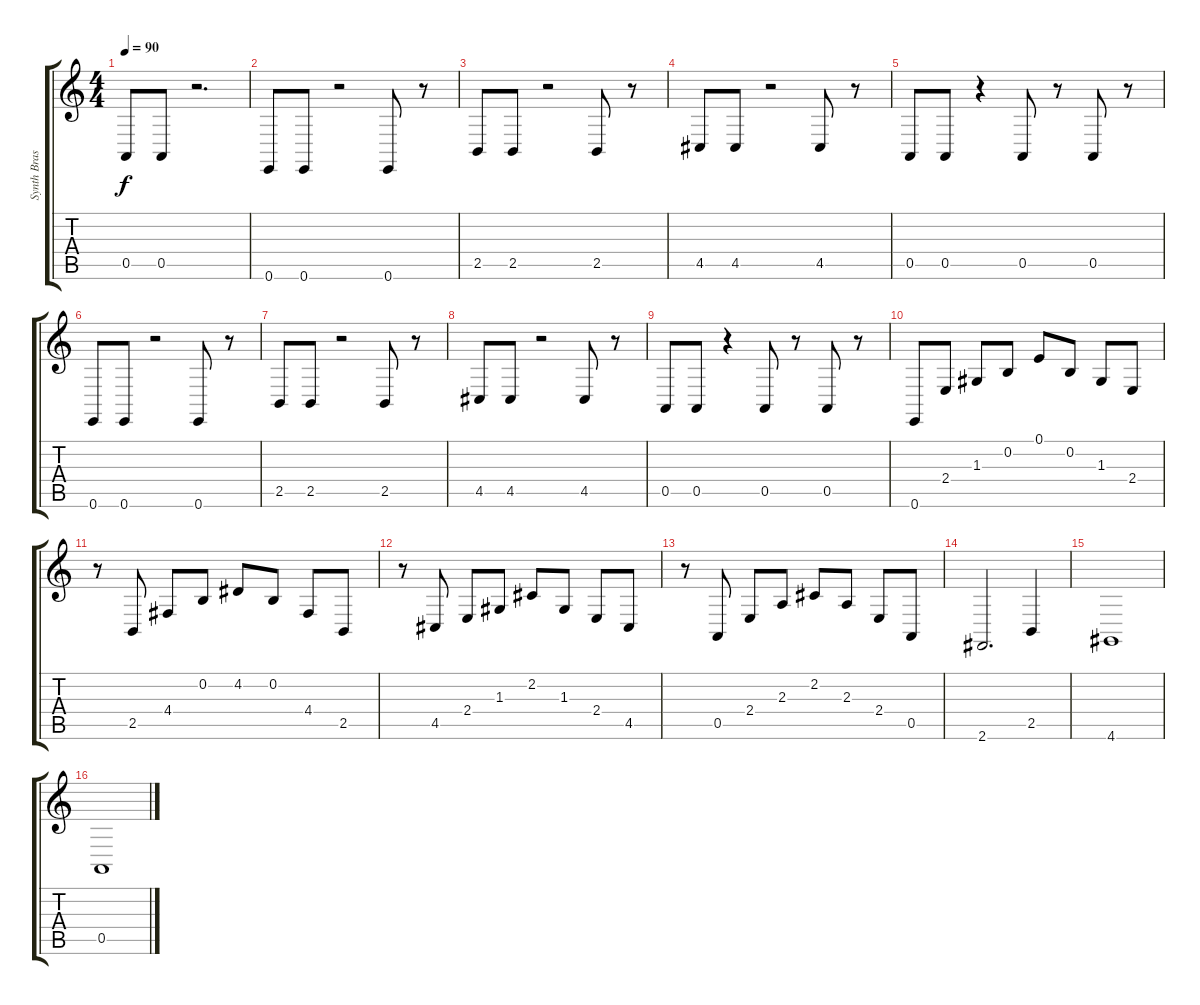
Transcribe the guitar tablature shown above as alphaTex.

\track ("Synth Brass" "Synth Bras") {instrument synthbrass1}
\staff {score tabs}
\tuning (E4 B3 G3 D3 A2 E2) {hide}
\ts (4 4)
\tempo 90
\clef g2
\ks c
0.5.8{dy f} 0.5.8 r.2{d} |
0.6.8 0.6.8 r.2 0.6.8 r.8 |
2.5.8 2.5.8 r.2 2.5.8 r.8 |
4.5.8 4.5.8 r.2 4.5.8 r.8 |
0.5.8 0.5.8 r.4 0.5.8 r.8 0.5.8 r.8 |
0.6.8 0.6.8 r.2 0.6.8 r.8 |
2.5.8 2.5.8 r.2 2.5.8 r.8 |
4.5.8 4.5.8 r.2 4.5.8 r.8 |
0.5.8 0.5.8 r.4 0.5.8 r.8 0.5.8 r.8 |
0.6.8 2.4.8 1.3.8 0.2.8 0.1.8 0.2.8 1.3.8 2.4.8 |
r.8 2.5.8 4.4.8 0.2.8 4.2.8 0.2.8 4.4.8 2.5.8 |
r.8 4.5.8 2.4.8 1.3.8 2.2.8 1.3.8 2.4.8 4.5.8 |
r.8 0.5.8 2.4.8 2.3.8 2.2.8 2.3.8 2.4.8 0.5.8 |
2.6.2{d} 2.5.4 |
4.6.1 |
0.5.1
